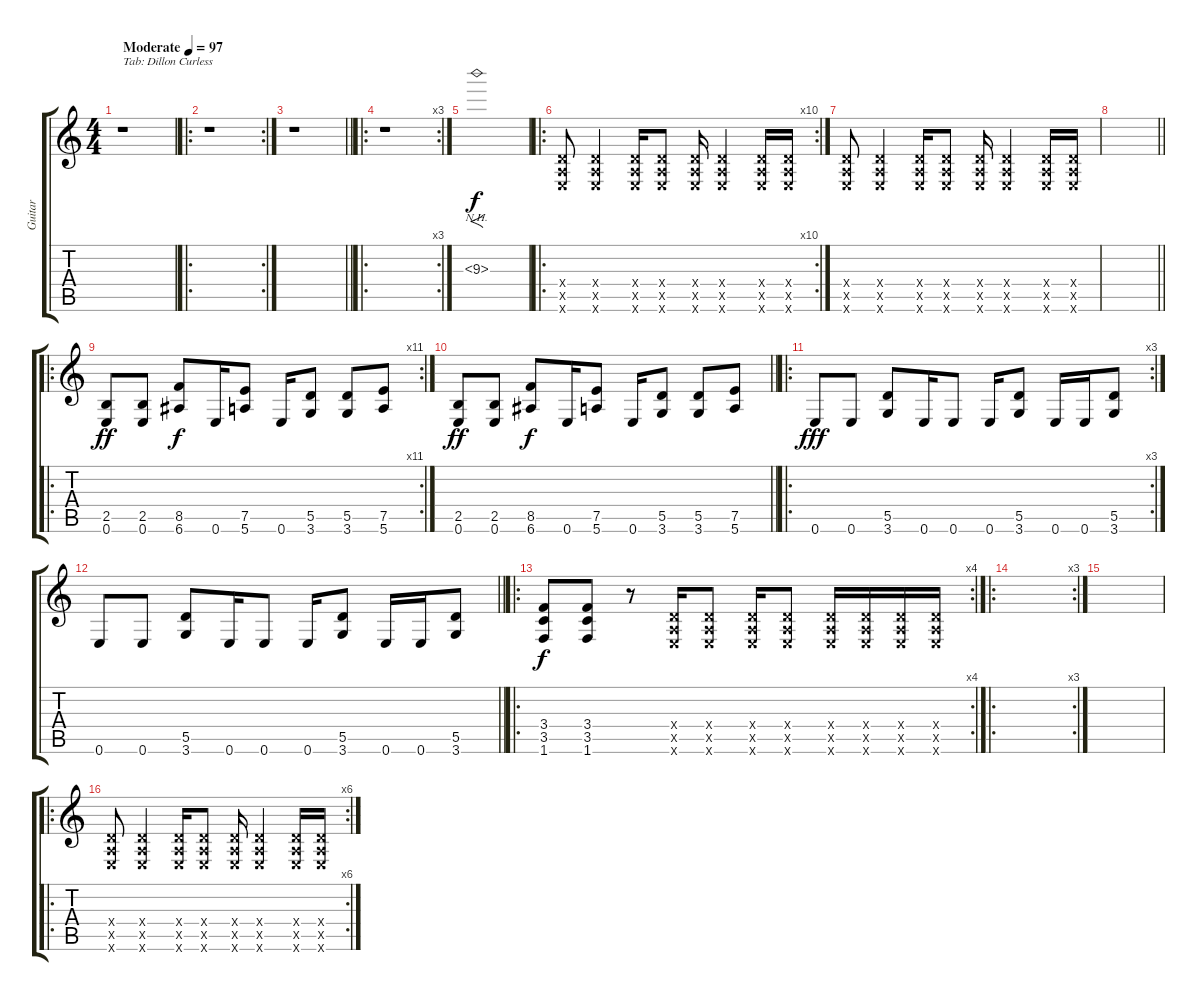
\track ("Guitar" "Guitar") {instrument distortionguitar}
\staff {score tabs}
\tuning (E4 B3 G3 D3 A2 E2) {hide}
\ts (4 4)
\tempo (97 "Moderate")
\clef g2
\ks c
r.1{txt "Tab: Dillon Curless" dy f instrument distortionguitar} |
\ro
\rc 2
r.1 |
\barLineRight lightlight
r.1 |
\ro
\rc 3
r.1 |
9.3{nh}.1{f} |
\ro
\rc 10
(0.4{x} 0.5{x} 0.6{x}).8 (0.4{x} 0.5{x} 0.6{x}).4 (0.4{x} 0.5{x} 0.6{x}).16 (0.4{x} 0.5{x} 0.6{x}).8 (0.4{x} 0.5{x} 0.6{x}).16 (0.4{x} 0.5{x} 0.6{x}).4 (0.4{x} 0.5{x} 0.6{x}).16 (0.4{x} 0.5{x} 0.6{x}).16 |
(0.4{x} 0.5{x} 0.6{x}).8 (0.4{x} 0.5{x} 0.6{x}).4 (0.4{x} 0.5{x} 0.6{x}).16 (0.4{x} 0.5{x} 0.6{x}).8 (0.4{x} 0.5{x} 0.6{x}).16 (0.4{x} 0.5{x} 0.6{x}).4 (0.4{x} 0.5{x} 0.6{x}).16 (0.4{x} 0.5{x} 0.6{x}).16 |
\barLineRight lightlight
|
\ro
\rc 11
(2.5 0.6).8{dy ff} (2.5 0.6).8 (8.5 6.6).8{dy f} 0.6.16 (7.5 5.6).8 0.6.16 (5.5 3.6).8 (5.5 3.6).8 (7.5 5.6).8 |
\barLineRight lightlight
(2.5 0.6).8{dy ff} (2.5 0.6).8 (8.5 6.6).8{dy f} 0.6.16 (7.5 5.6).8 0.6.16 (5.5 3.6).8 (5.5 3.6).8 (7.5 5.6).8 |
\ro
\rc 3
0.6.8{dy fff} 0.6.8 (5.5 3.6).8 0.6.16 0.6.8 0.6.16 (5.5 3.6).8 0.6.16 0.6.16 (5.5 3.6).8 |
\barLineRight lightlight
0.6.8 0.6.8 (5.5 3.6).8 0.6.16 0.6.8 0.6.16 (5.5 3.6).8 0.6.16 0.6.16 (5.5 3.6).8 |
\ro
\rc 4
(3.4 3.5 1.6).8{dy f} (3.4 3.5 1.6).8 r.8 (0.4{x} 0.5{x} 0.6{x}).16 (0.4{x} 0.5{x} 0.6{x}).8 (0.4{x} 0.5{x} 0.6{x}).16 (0.4{x} 0.5{x} 0.6{x}).8 (0.4{x} 0.5{x} 0.6{x}).16 (0.4{x} 0.5{x} 0.6{x}).16 (0.4{x} 0.5{x} 0.6{x}).16 (0.4{x} 0.5{x} 0.6{x}).16 |
\ro
\rc 3
|
|
\ro
\rc 6
(0.4{x} 0.5{x} 0.6{x}).8 (0.4{x} 0.5{x} 0.6{x}).4 (0.4{x} 0.5{x} 0.6{x}).16 (0.4{x} 0.5{x} 0.6{x}).8 (0.4{x} 0.5{x} 0.6{x}).16 (0.4{x} 0.5{x} 0.6{x}).4 (0.4{x} 0.5{x} 0.6{x}).16 (0.4{x} 0.5{x} 0.6{x}).16
